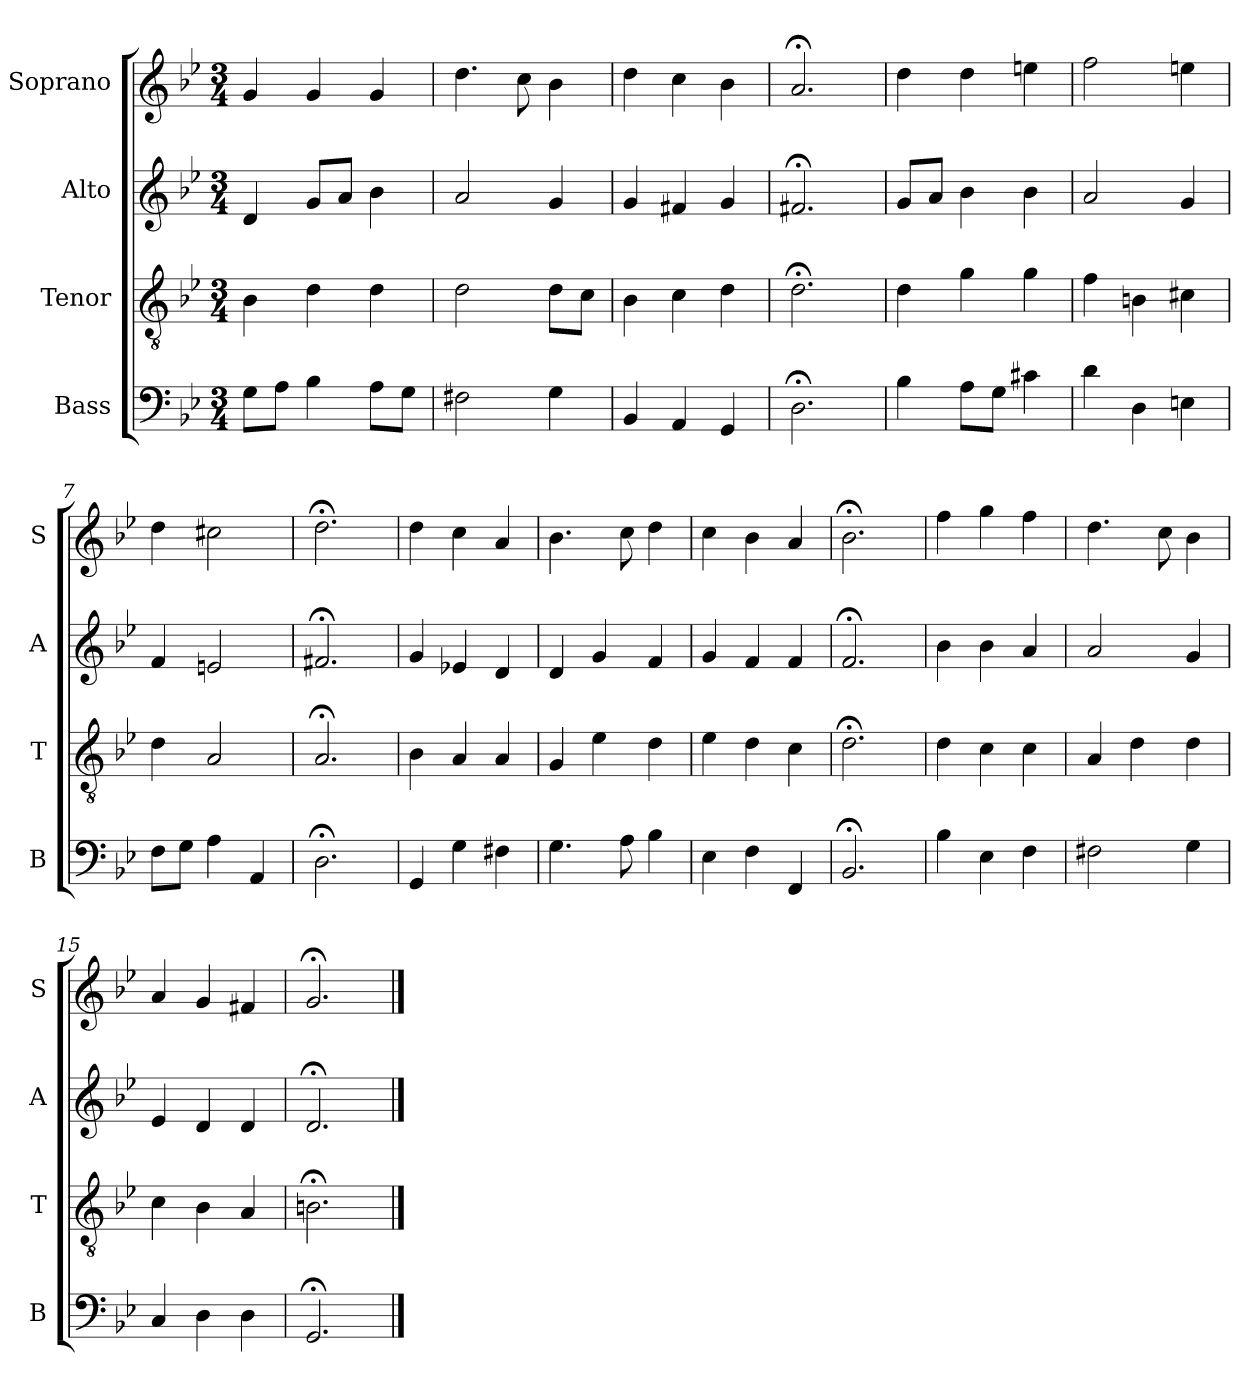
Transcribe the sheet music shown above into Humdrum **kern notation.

**kern	**kern	**kern	**kern
*part4	*part3	*part2	*part1
*staff4	*staff3	*staff2	*staff1
*I"Bass	*I"Tenor	*I"Alto	*I"Soprano
*I'B	*I'T	*I'A	*I'S
*clefF4	*clefGv2	*clefG2	*clefG2
*k[b-e-]	*k[b-e-]	*k[b-e-]	*k[b-e-]
*g:	*g:	*g:	*g:
*M3/4	*M3/4	*M3/4	*M3/4
*MM100	*MM100	*MM100	*MM100
=1	=1	=1	=1
8GL	4B-	4d	4g
8AJ	.	.	.
4B-	4d	8gL	4g
.	.	8aJ	.
8AL	4d	4b-	4g
8GJ	.	.	.
=2	=2	=2	=2
2F#X	2d	2a	4.dd
.	.	.	8cc
4G	8dL	4g	4b-
.	8cJ	.	.
=3	=3	=3	=3
4BB-	4B-	4g	4dd
4AA	4c	4f#X	4cc
4GG	4d	4g	4b-
=4	=4	=4	=4
2.D;<	2.d;<	2.f#X;<i	2.a;<i
=5	=5	=5	=5
4B-	4d	8giL	4ddi
.	.	8aJ	.
8AL	4g	4b-	4dd
8GJ	.	.	.
4c#X	4g	4b-	4een
=6	=6	=6	=6
4d	4f	2a	2ff
4D	4Bn	.	.
4En	4c#X	4g	4een
=7	=7	=7	=7
8FL	4d	4f	4dd
8GJ	.	.	.
4A	2A	2en	2cc#X
4AA	.	.	.
=8	=8	=8	=8
2.D;<	2.A;<	2.f#X;<	2.dd;<
=9	=9	=9	=9
4GG	4B-	4g	4dd
4G	4A	4e-X	4cc
4F#X	4A	4d	4a
=10	=10	=10	=10
4.G	4G	4d	4.b-
.	4e-	4g	.
8A	.	.	8cc
4B-	4d	4f	4dd
=11	=11	=11	=11
4E-	4e-	4g	4cc
4F	4d	4f	4b-
4FF	4c	4fi	4a
=12	=12	=12	=12
2.BB-;<	2.d;<	2.f;<i	2.b-;<i
=13	=13	=13	=13
4B-	4d	4b-i	4ffi
4E-	4c	4b-	4gg
4F	4c	4a	4ff
=14	=14	=14	=14
2F#X	4A	2a	4.dd
.	4d	.	.
.	.	.	8cc
4G	4d	4g	4b-
=15	=15	=15	=15
4C	4c	4e-	4a
4D	4B-	4d	4g
4D	4A	4d	4f#X
=16	=16	=16	=16
2.GG;<	2.Bn;<	2.d;<	2.g;<
==	==	==	==
*-	*-	*-	*-
